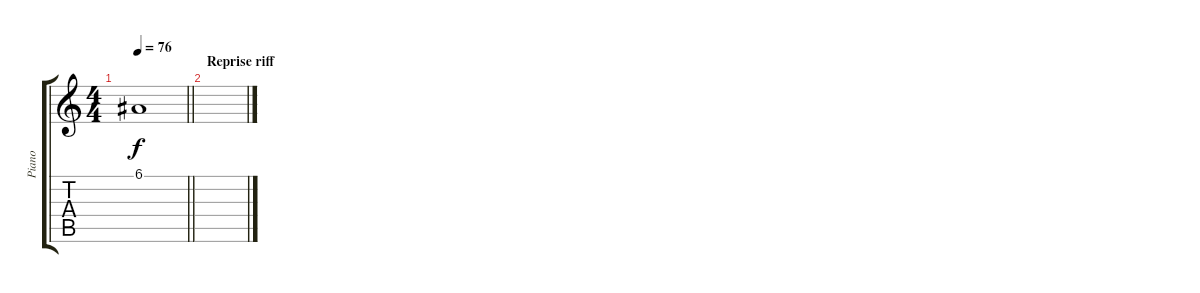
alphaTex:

\track ("Piano" "Piano") {instrument electricpiano1}
\staff {score tabs}
\tuning (E4 B3 G3 D3 A2 E2) {hide}
\ts (4 4)
\tempo 76
\clef g2
\barLineRight lightlight
\ks c
6.1{t}.1{dy f} |
\section ("" "Reprise riff")
